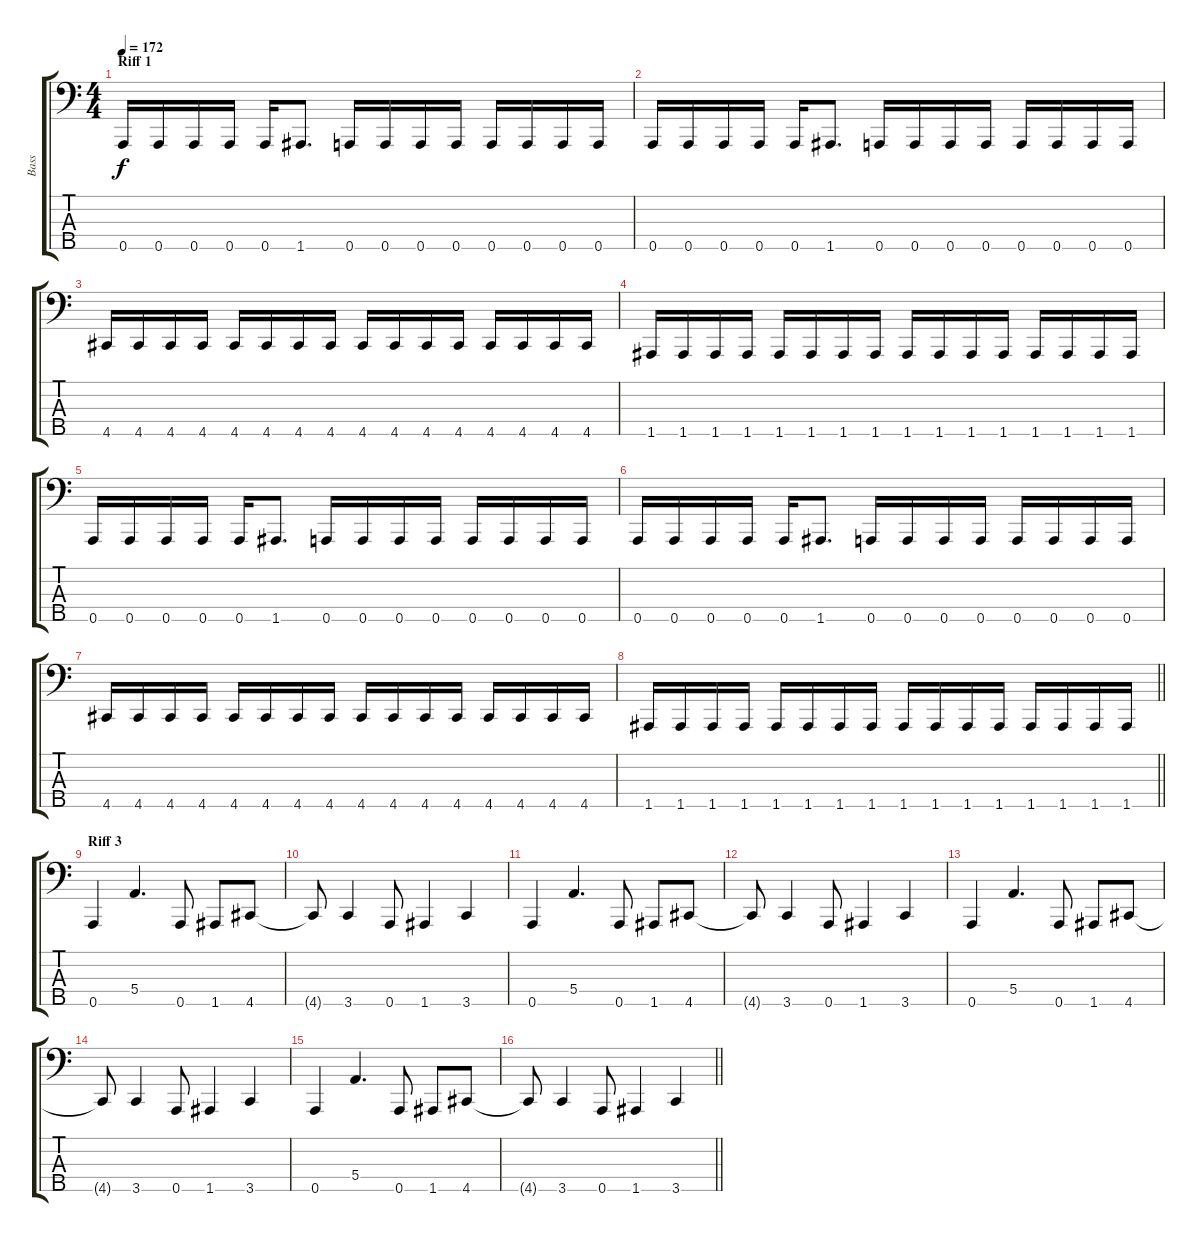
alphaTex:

\track ("Bass" "Bass") {instrument electricbassfinger}
\staff {score tabs}
\tuning (G2 D2 A1 E1 A0) {hide}
\ts (4 4)
\section ("" "Riff 1")
\tempo 172
\clef f4
\ks c
0.5.16{dy f} 0.5.16 0.5.16 0.5.16 0.5.16 1.5.8{d} 0.5.16 0.5.16 0.5.16 0.5.16 0.5.16 0.5.16 0.5.16 0.5.16 |
0.5.16 0.5.16 0.5.16 0.5.16 0.5.16 1.5.8{d} 0.5.16 0.5.16 0.5.16 0.5.16 0.5.16 0.5.16 0.5.16 0.5.16 |
4.5.16 4.5.16 4.5.16 4.5.16 4.5.16 4.5.16 4.5.16 4.5.16 4.5.16 4.5.16 4.5.16 4.5.16 4.5.16 4.5.16 4.5.16 4.5.16 |
1.5.16 1.5.16 1.5.16 1.5.16 1.5.16 1.5.16 1.5.16 1.5.16 1.5.16 1.5.16 1.5.16 1.5.16 1.5.16 1.5.16 1.5.16 1.5.16 |
0.5.16 0.5.16 0.5.16 0.5.16 0.5.16 1.5.8{d} 0.5.16 0.5.16 0.5.16 0.5.16 0.5.16 0.5.16 0.5.16 0.5.16 |
0.5.16 0.5.16 0.5.16 0.5.16 0.5.16 1.5.8{d} 0.5.16 0.5.16 0.5.16 0.5.16 0.5.16 0.5.16 0.5.16 0.5.16 |
4.5.16 4.5.16 4.5.16 4.5.16 4.5.16 4.5.16 4.5.16 4.5.16 4.5.16 4.5.16 4.5.16 4.5.16 4.5.16 4.5.16 4.5.16 4.5.16 |
\barLineRight lightlight
1.5.16 1.5.16 1.5.16 1.5.16 1.5.16 1.5.16 1.5.16 1.5.16 1.5.16 1.5.16 1.5.16 1.5.16 1.5.16 1.5.16 1.5.16 1.5.16 |
\section ("" "Riff 3")
0.5.4 5.4.4{d} 0.5.8 1.5.8 4.5.8 |
4.5{t}.8 3.5.4 0.5.8 1.5.4 3.5.4 |
0.5.4 5.4.4{d} 0.5.8 1.5.8 4.5.8 |
4.5{t}.8 3.5.4 0.5.8 1.5.4 3.5.4 |
0.5.4 5.4.4{d} 0.5.8 1.5.8 4.5.8 |
4.5{t}.8 3.5.4 0.5.8 1.5.4 3.5.4 |
0.5.4 5.4.4{d} 0.5.8 1.5.8 4.5.8 |
\barLineRight lightlight
4.5{t}.8 3.5.4 0.5.8 1.5.4 3.5.4
